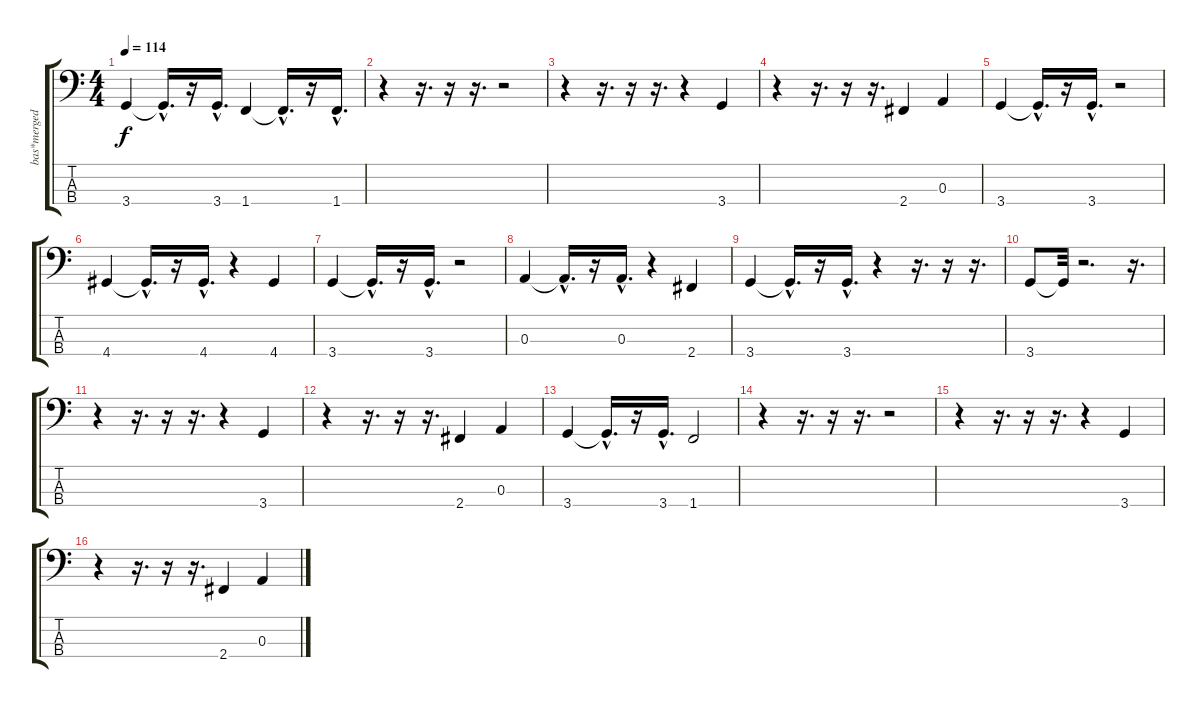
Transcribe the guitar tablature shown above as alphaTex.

\track ("bas*merged" "bas*merged") {instrument fretlessbass}
\staff {score tabs}
\tuning (G2 D2 A1 E1) {hide}
\ts (4 4)
\tempo 114
\clef f4
\ks c
3.4.4{dy f} 3.4{hac t}.16{d} r.16 3.4{hac}.16{d} 1.4.4 1.4{hac t}.16{d} r.16 1.4{hac}.16{d} |
r.4 r.16{d} r.16 r.16{d} r.2 |
r.4 r.16{d} r.16 r.16{d} r.4 3.4.4 |
r.4 r.16{d} r.16 r.16{d} 2.4.4 0.3.4 |
3.4.4 3.4{hac t}.16{d} r.16 3.4{hac}.16{d} r.2 |
4.4.4 4.4{hac t}.16{d} r.16 4.4{hac}.16{d} r.4 4.4.4 |
3.4.4 3.4{hac t}.16{d} r.16 3.4{hac}.16{d} r.2 |
0.3.4 0.3{hac t}.16{d} r.16 0.3{hac}.16{d} r.4 2.4.4 |
3.4.4 3.4{hac t}.16{d} r.16 3.4{hac}.16{d} r.4 r.16{d} r.16 r.16{d} |
3.4.8 3.4{t}.32 r.2{d} r.16{d} |
r.4 r.16{d} r.16 r.16{d} r.4 3.4.4 |
r.4 r.16{d} r.16 r.16{d} 2.4.4 0.3.4 |
3.4.4 3.4{hac t}.16{d} r.16 3.4{hac}.16{d} 1.4.2 |
r.4 r.16{d} r.16 r.16{d} r.2 |
r.4 r.16{d} r.16 r.16{d} r.4 3.4.4 |
r.4 r.16{d} r.16 r.16{d} 2.4.4 0.3.4
